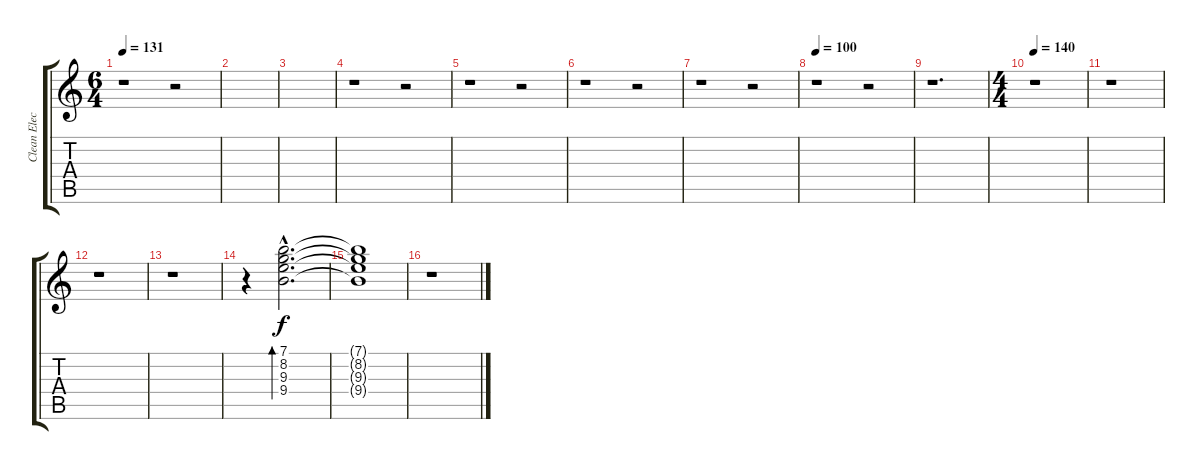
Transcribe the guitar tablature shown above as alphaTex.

\track ("Clean Electric Gtr" "Clean Elec") {instrument electricguitarclean}
\staff {score tabs}
\tuning (E4 B3 G3 D3 A2 E2) {hide}
\ts (6 4)
\tempo 131
\clef g2
\ks c
r.1{dy fff} r.2 |
|
|
r.1 r.2 |
r.1 r.2 |
r.1 r.2 |
r.1 r.2 |
\tempo 100
r.1 r.2 |
r.1{d} |
\ts (4 4)
\tempo 140
r.1 |
r.1 |
r.1 |
r.1 |
r.4 (7.1{hac} 8.2{hac} 9.3{hac} 9.4{hac}).2{d bd 60 dy f} |
(7.1{t} 8.2{t} 9.3{t} 9.4{t}).1 |
r.1
